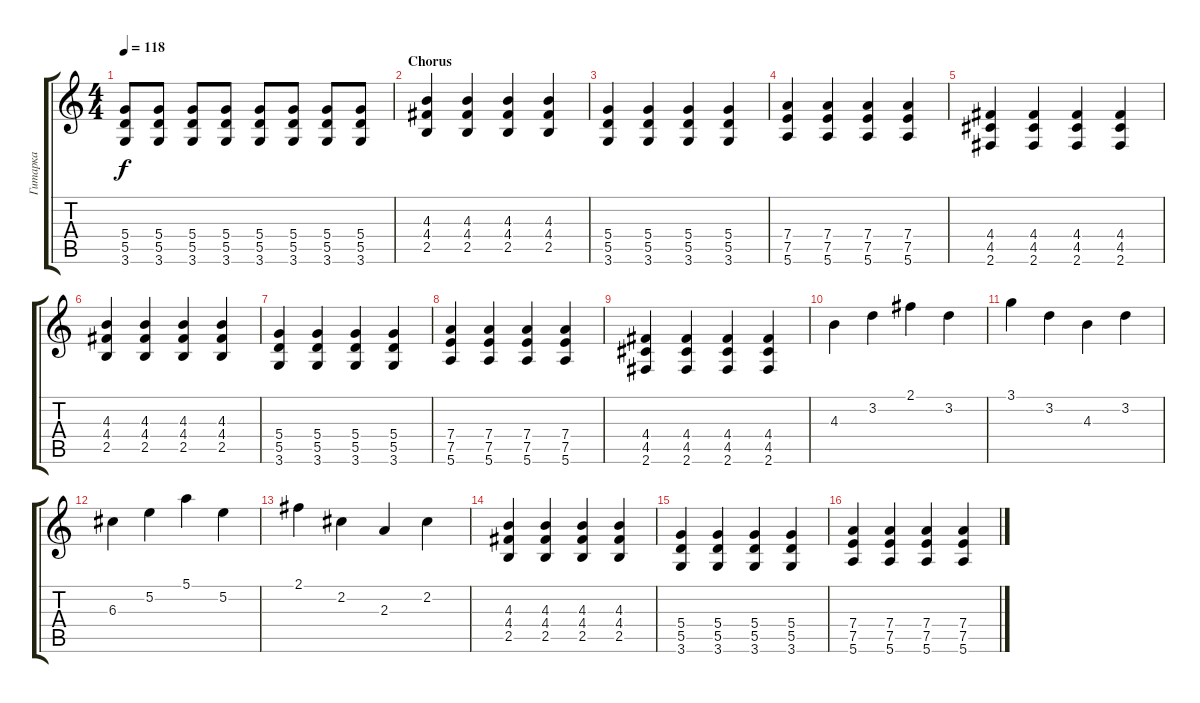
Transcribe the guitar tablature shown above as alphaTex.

\track ("Гитарка" "Гитарка") {instrument distortionguitar}
\staff {score tabs}
\tuning (E4 B3 G3 D3 A2 E2) {hide}
\ts (4 4)
\tempo 118
\clef g2
\ks c
(5.4 5.5 3.6).8{dy f} (5.4 5.5 3.6).8 (5.4 5.5 3.6).8 (5.4 5.5 3.6).8 (5.4 5.5 3.6).8 (5.4 5.5 3.6).8 (5.4 5.5 3.6).8 (5.4 5.5 3.6).8 |
\section ("" "Chorus")
(4.3 4.4 2.5).4 (4.3 4.4 2.5).4 (4.3 4.4 2.5).4 (4.3 4.4 2.5).4 |
(5.4 5.5 3.6).4 (5.4 5.5 3.6).4 (5.4 5.5 3.6).4 (5.4 5.5 3.6).4 |
(7.4 7.5 5.6).4 (7.4 7.5 5.6).4 (7.4 7.5 5.6).4 (7.4 7.5 5.6).4 |
(4.4 4.5 2.6).4 (4.4 4.5 2.6).4 (4.4 4.5 2.6).4 (4.4 4.5 2.6).4 |
(4.3 4.4 2.5).4 (4.3 4.4 2.5).4 (4.3 4.4 2.5).4 (4.3 4.4 2.5).4 |
(5.4 5.5 3.6).4 (5.4 5.5 3.6).4 (5.4 5.5 3.6).4 (5.4 5.5 3.6).4 |
(7.4 7.5 5.6).4 (7.4 7.5 5.6).4 (7.4 7.5 5.6).4 (7.4 7.5 5.6).4 |
(4.4 4.5 2.6).4 (4.4 4.5 2.6).4 (4.4 4.5 2.6).4 (4.4 4.5 2.6).4 |
4.3.4 3.2.4 2.1.4 3.2.4 |
3.1.4 3.2.4 4.3.4 3.2.4 |
6.3.4 5.2.4 5.1.4 5.2.4 |
2.1.4 2.2.4 2.3.4 2.2.4 |
(4.3 4.4 2.5).4 (4.3 4.4 2.5).4 (4.3 4.4 2.5).4 (4.3 4.4 2.5).4 |
(5.4 5.5 3.6).4 (5.4 5.5 3.6).4 (5.4 5.5 3.6).4 (5.4 5.5 3.6).4 |
(7.4 7.5 5.6).4 (7.4 7.5 5.6).4 (7.4 7.5 5.6).4 (7.4 7.5 5.6).4
